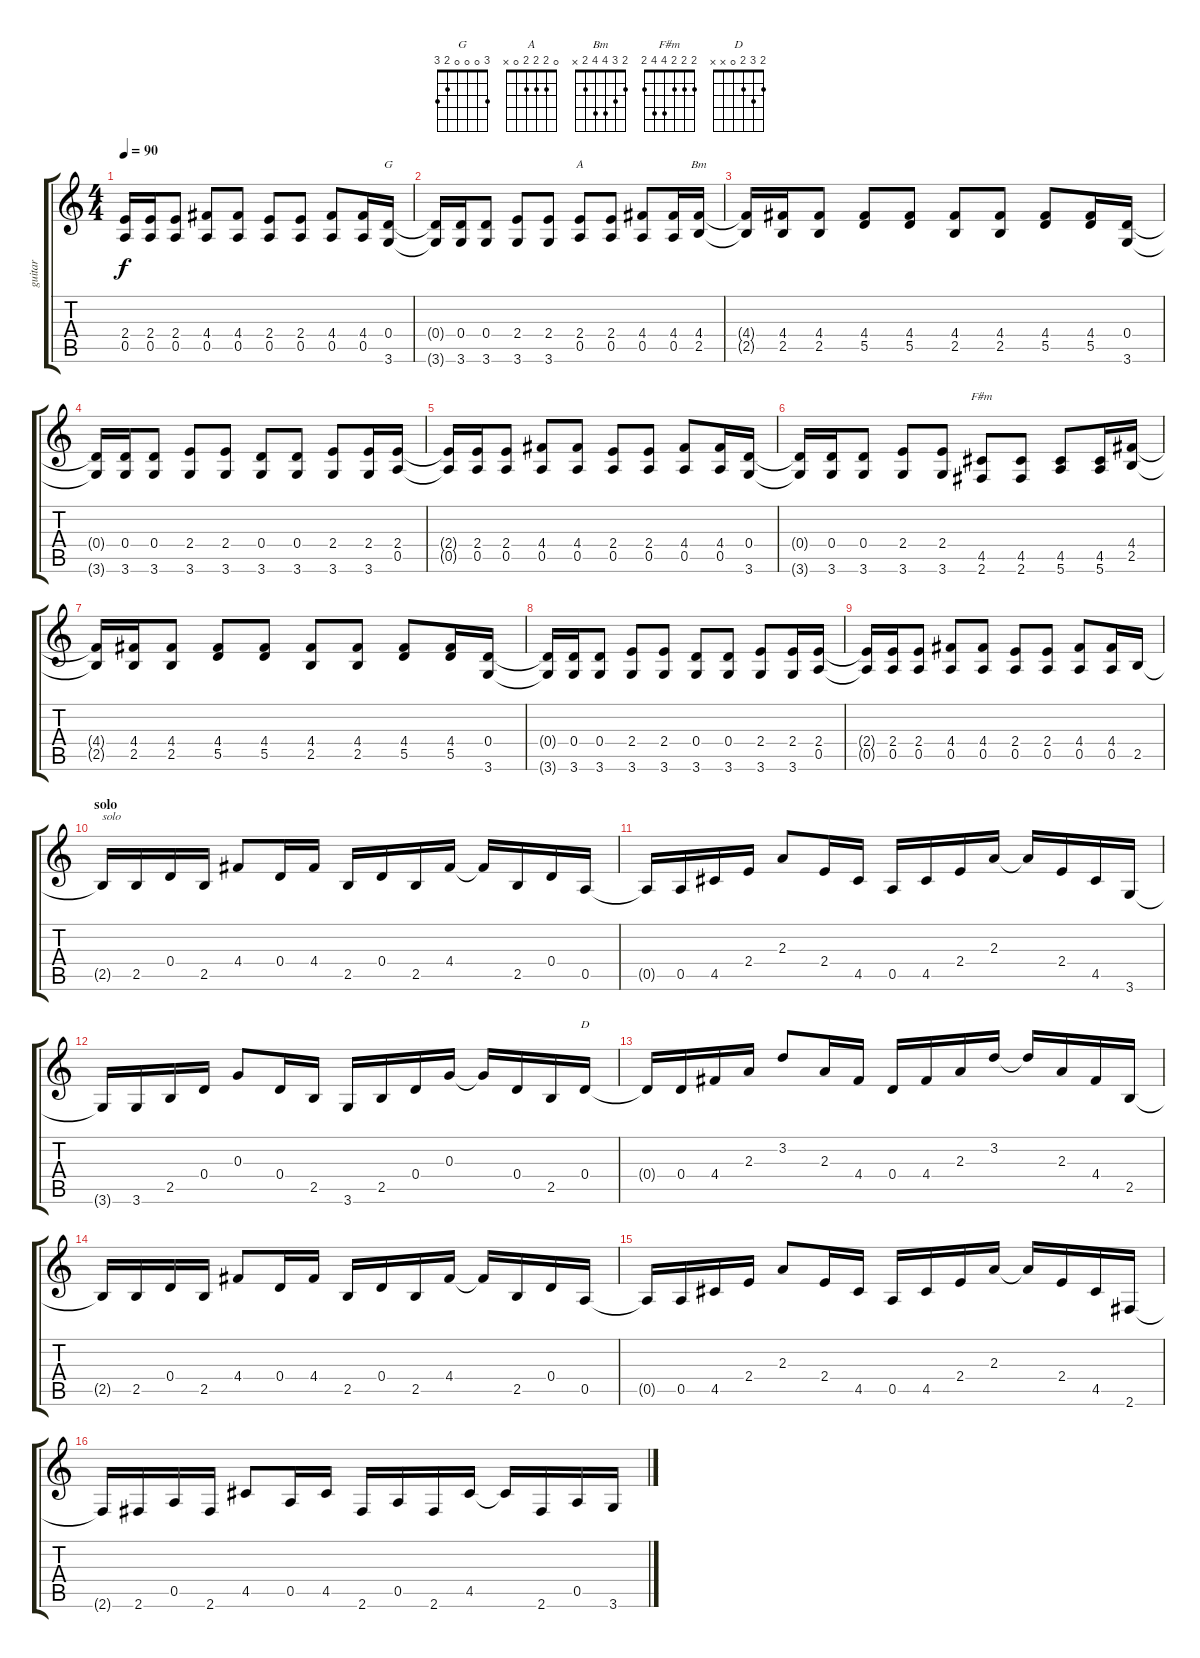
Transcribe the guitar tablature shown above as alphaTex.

\track ("guitar" "guitar") {instrument overdrivenguitar}
\staff {score tabs}
\tuning (E4 B3 G3 D3 A2 E2) {hide}
\chord ("G" 3 0 0 0 2 3)
\chord ("A" 0 2 2 2 0 x)
\chord ("Bm" 2 3 4 4 2 x)
\chord ("F#m" 2 2 2 4 4 2)
\chord ("D" 2 3 2 0 x x)
\ts (4 4)
\tempo 90
\clef g2
\ks c
(2.4{t} 0.5{t}).16{dy f} (2.4 0.5).16 (2.4 0.5).8 (4.4 0.5).8 (4.4 0.5).8 (2.4 0.5).8 (2.4 0.5).8 (4.4 0.5).8 (4.4 0.5).16 (0.4 3.6).16{ch "G"} |
(0.4{t} 3.6{t}).16 (0.4 3.6).16 (0.4 3.6).8 (2.4 3.6).8 (2.4 3.6).8 (2.4 0.5).8{ch "A"} (2.4 0.5).8 (4.4 0.5).8 (4.4 0.5).16 (4.4 2.5).16{ch "Bm"} |
(4.4{t} 2.5{t}).16 (4.4 2.5).16 (4.4 2.5).8 (4.4 5.5).8 (4.4 5.5).8 (4.4 2.5).8 (4.4 2.5).8 (4.4 5.5).8 (4.4 5.5).16 (0.4 3.6).16 |
(0.4{t} 3.6{t}).16 (0.4 3.6).16 (0.4 3.6).8 (2.4 3.6).8 (2.4 3.6).8 (0.4 3.6).8 (0.4 3.6).8 (2.4 3.6).8 (2.4 3.6).16 (2.4 0.5).16 |
(2.4{t} 0.5{t}).16 (2.4 0.5).16 (2.4 0.5).8 (4.4 0.5).8 (4.4 0.5).8 (2.4 0.5).8 (2.4 0.5).8 (4.4 0.5).8 (4.4 0.5).16 (0.4 3.6).16 |
(0.4{t} 3.6{t}).16 (0.4 3.6).16 (0.4 3.6).8 (2.4 3.6).8 (2.4 3.6).8 (4.5 2.6).8{ch "F#m"} (4.5 2.6).8 (4.5 5.6).8 (4.5 5.6).16 (4.4 2.5).16 |
(4.4{t} 2.5{t}).16 (4.4 2.5).16 (4.4 2.5).8 (4.4 5.5).8 (4.4 5.5).8 (4.4 2.5).8 (4.4 2.5).8 (4.4 5.5).8 (4.4 5.5).16 (0.4 3.6).16 |
(0.4{t} 3.6{t}).16 (0.4 3.6).16 (0.4 3.6).8 (2.4 3.6).8 (2.4 3.6).8 (0.4 3.6).8 (0.4 3.6).8 (2.4 3.6).8 (2.4 3.6).16 (2.4 0.5).16 |
(2.4{t} 0.5{t}).16 (2.4 0.5).16 (2.4 0.5).8 (4.4 0.5).8 (4.4 0.5).8 (2.4 0.5).8 (2.4 0.5).8 (4.4 0.5).8 (4.4 0.5).16 2.5.16 |
\section ("" "solo")
2.5{t}.16{txt "solo"} 2.5.16 0.4.16 2.5.16 4.4.8 0.4.16 4.4.16 2.5.16 0.4.16 2.5.16 4.4.16 4.4{t}.16 2.5.16 0.4.16 0.5.16 |
0.5{t}.16 0.5.16 4.5.16 2.4.16 2.3.8 2.4.16 4.5.16 0.5.16 4.5.16 2.4.16 2.3.16 2.3{t}.16 2.4.16 4.5.16 3.6.16 |
\section ("" "")
3.6{t}.16 3.6.16 2.5.16 0.4.16 0.3.8 0.4.16 2.5.16 3.6.16 2.5.16 0.4.16 0.3.16 0.3{t}.16 0.4.16 2.5.16 0.4.16{ch "D"} |
0.4{t}.16 0.4.16 4.4.16 2.3.16 3.2.8 2.3.16 4.4.16 0.4.16 4.4.16 2.3.16 3.2.16 3.2{t}.16 2.3.16 4.4.16 2.5.16 |
2.5{t}.16 2.5.16 0.4.16 2.5.16 4.4.8 0.4.16 4.4.16 2.5.16 0.4.16 2.5.16 4.4.16 4.4{t}.16 2.5.16 0.4.16 0.5.16 |
0.5{t}.16 0.5.16 4.5.16 2.4.16 2.3.8 2.4.16 4.5.16 0.5.16 4.5.16 2.4.16 2.3.16 2.3{t}.16 2.4.16 4.5.16 2.6.16 |
2.6{t}.16 2.6.16 0.5.16 2.6.16 4.5.8 0.5.16 4.5.16 2.6.16 0.5.16 2.6.16 4.5.16 4.5{t}.16 2.6.16 0.5.16 3.6.16
